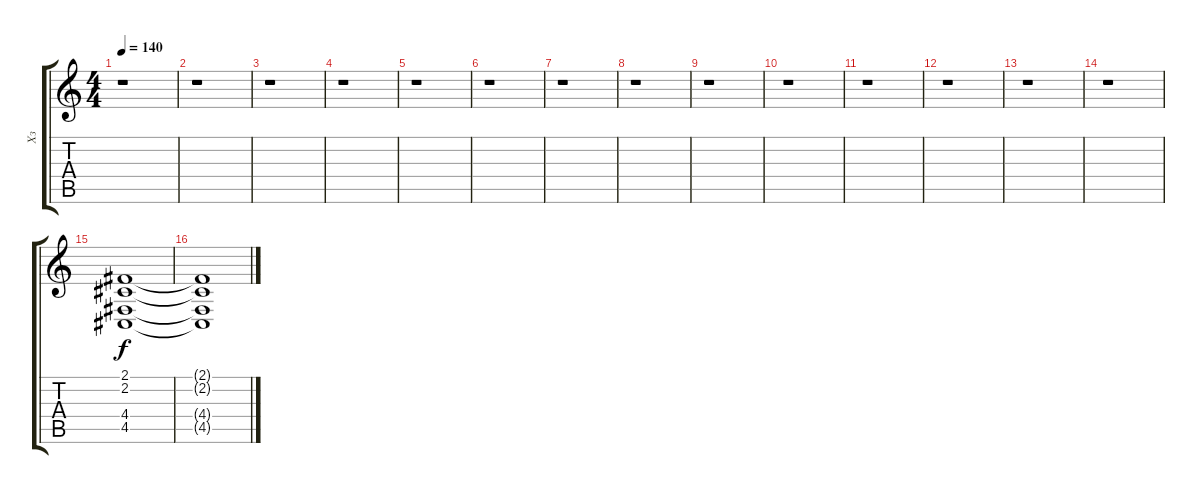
\track ("Хз" "Хз") {instrument applause}
\staff {score tabs}
\tuning (E4 B3 G3 D3 A2 E2) {hide}
\ts (4 4)
\tempo 140
\clef g2
\ks c
r.1{dy f} |
r.1 |
r.1 |
r.1 |
r.1 |
r.1 |
r.1 |
r.1 |
r.1 |
r.1 |
r.1 |
r.1 |
r.1 |
r.1 |
(2.1 2.2 4.4 4.5).1 |
(2.1{t} 2.2{t} 4.4{t} 4.5{t}).1
